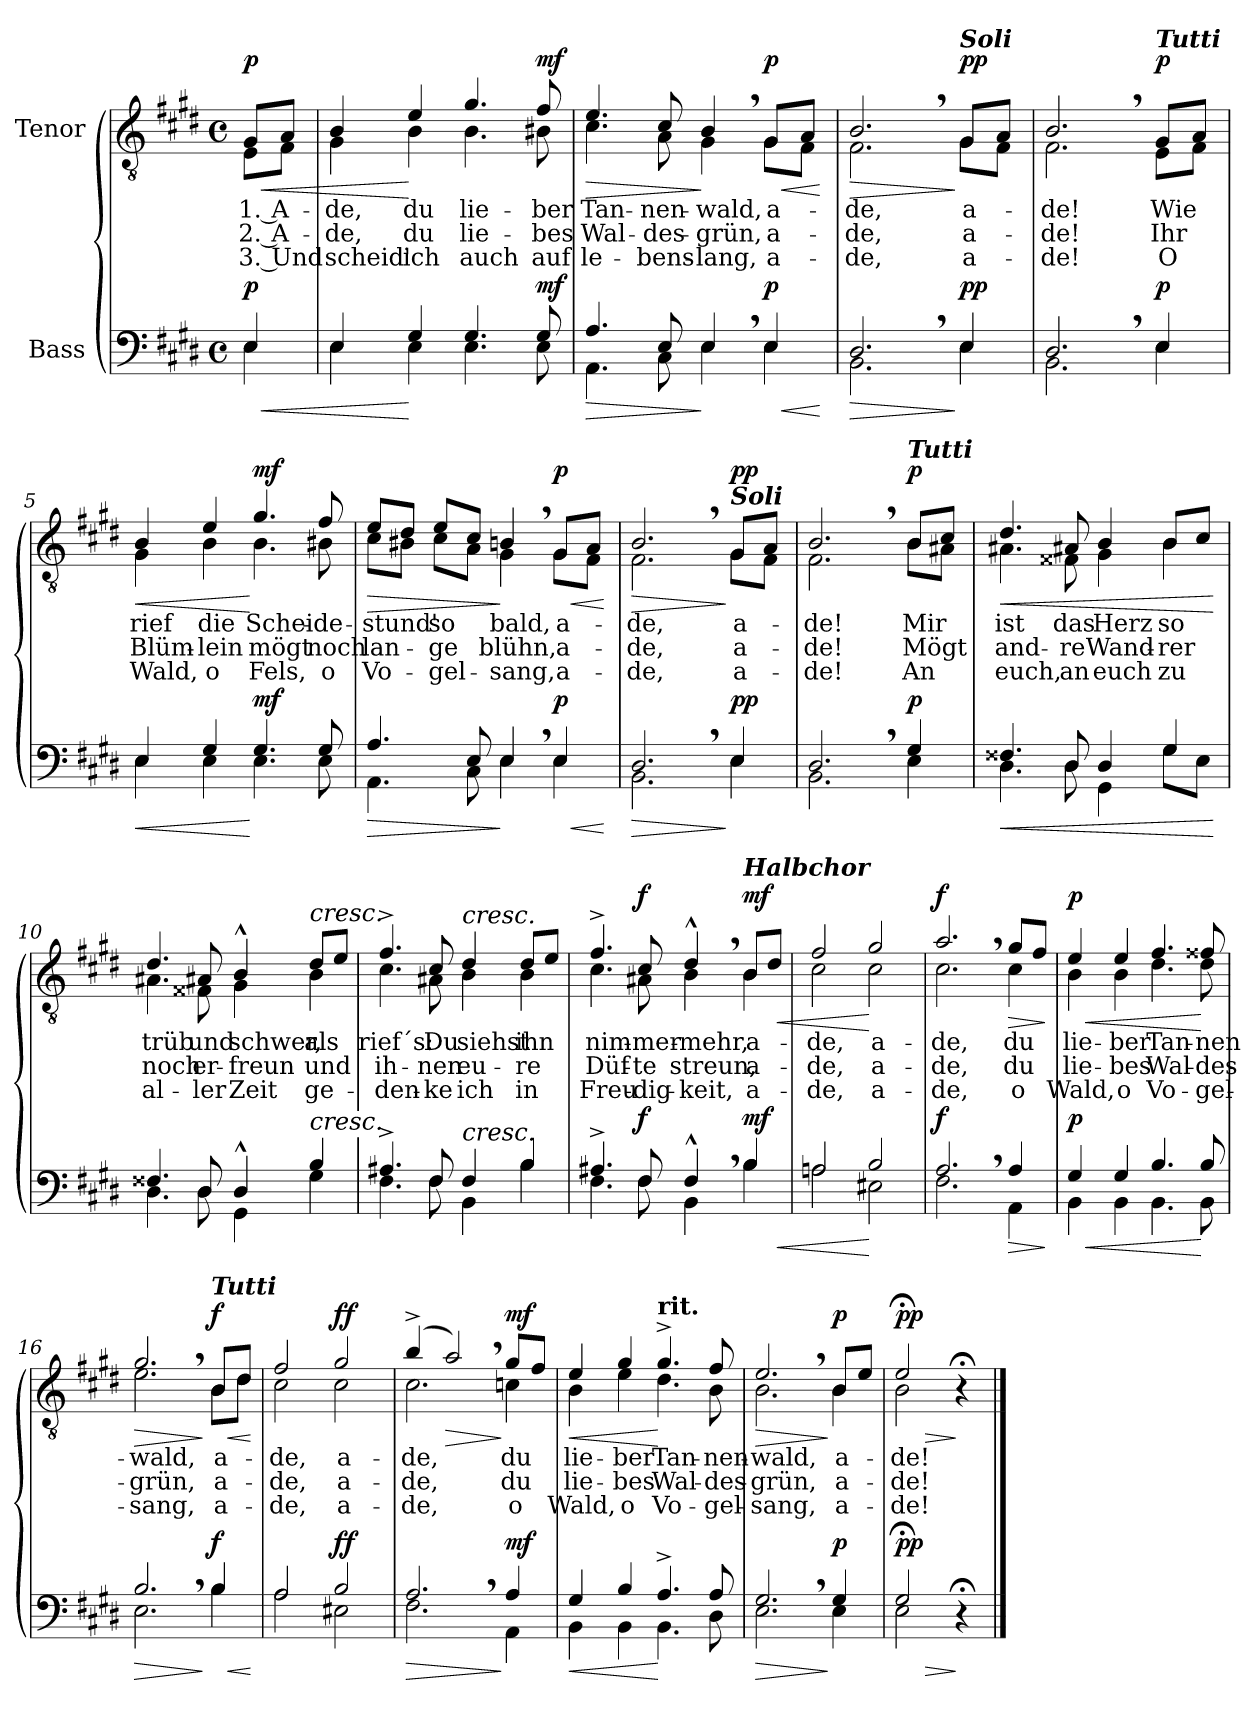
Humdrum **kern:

**kern	**dynam	**kern	**text	**text	**text	**dynam
*part2	*part2	*part1	*part1	*part1	*part1	*part1
*staff2	*staff2	*staff1	*staff1	*staff1	*staff1	*staff1
*I"Bass	*	*I"Tenor	*	*	*	*
*clefF4	*	*clefGv2	*	*	*	*
*k[f#c#g#d#]	*	*k[f#c#g#d#]	*	*	*	*
*M4/4	*	*M4/4	*	*	*	*
*met(c)	*	*met(c)	*	*	*	*
=	=	=	=	=	=	=
!	!	!LO:TX:a:B:t=Ruhig und gemütlich	!	!	!	!
!	!LO:HP:b	!	!LO:LY:b	!LO:LY:b	!LO:LY:b	!LO:HP:b
*^	*	*^	*	*	*	*
!	!	!LO:DY:n=1:a	!	!	!	!	!	!LO:DY:n=1:a
4E/	4E\	< p	8G#/L	8E\L	1. A-	2. A-	3. Und	< p
.	.	.	8A/J	8F#\J	.	.	.	.
=1	=1	=1	=1	=1	=1	=1	=1	=1
!	!	!	!	!	!LO:LY:b	!LO:LY:b	!LO:LY:b	!
4E/	4E\	.	4B/	4G#\	-de,	-de,	scheid'	.
!	!	!	!	!	!LO:LY:b	!LO:LY:b	!LO:LY:b	!
4G#/	4E\	[	4e/	4B\	du	du	ich	[
!	!	!	!	!	!LO:LY:b	!LO:LY:b	!LO:LY:b	!
4.G#/	4.E\	.	4.g#/	4.B\	lie-	lie-	auch	.
!	!	!LO:DY:a	!	!	!LO:LY:b	!LO:LY:b	!LO:LY:b	!LO:DY:a
8G#/	8E\	mf	8f#/	8B#X\	-ber	-bes	auf	mf
=2	=2	=2	=2	=2	=2	=2	=2	=2
!	!	!LO:HP:b	!	!	!LO:LY:b	!LO:LY:b	!LO:LY:b	!LO:HP:b
4.A/	4.AA\	>	4.e/	4.c#\	Tan-	Wal-	le-	>
!	!	!	!	!	!LO:LY:b	!LO:LY:b	!LO:LY:b	!
8E/	8C#\	.	8c#/	8A\	-nen-	-des-	-bens-	.
!	!	!	!	!	!LO:LY:b	!LO:LY:b	!LO:LY:b	!
4E,/	4E\	]	4B,/	4G#\	-wald,	-grün,	-lang,	]
!	!	!LO:HP:b	!	!	!LO:LY:b	!LO:LY:b	!LO:LY:b	!LO:HP:b
!	!	!LO:DY:n=1:a	!	!	!	!	!	!LO:DY:n=1:a
4E/	4E\	< p	8G#/L	8G#\L	a-	a-	a-	< p
.	.	.	8A/J	8F#\J	.	.	.	.
*v	*v	*	*	*	*	*	*	*
*	*	*v	*v	*	*	*	*
.	[	.	.	.	.	[
=3	=3	=3	=3	=3	=3	=3
!	!LO:HP:b	!	!LO:LY:b	!LO:LY:b	!LO:LY:b	!LO:HP:b
*^	*	*^	*	*	*	*
2.D#,/	2.BB\	>	2.B,/	2.F#\	-de,	-de,	-de,	>
!	!	!	!LO:TX:a:Bi:t=Soli	!	!	!	!	!
!	!	!LO:DY:n=1:a	!	!	!LO:LY:b	!LO:LY:b	!LO:LY:b	!LO:DY:n=1:a
4E/	4E\	] pp	8G#/L	8G#\L	a-	a-	a-	] pp
.	.	.	8A/J	8F#\J	.	.	.	.
!!LO:LB:g=z	!!
=4	=4	=4	=4	=4	=4	=4	=4	=4
!	!	!	!	!	!LO:LY:b	!LO:LY:b	!LO:LY:b	!
2.D#,/	2.BB\	.	2.B,/	2.F#\	-de!	-de!	-de!	.
!	!	!	!LO:TX:a:Bi:t=Tutti	!	!	!	!	!
!	!	!LO:DY:a	!	!	!LO:LY:b	!LO:LY:b	!LO:LY:b	!LO:DY:a
4E/	4E\	p	8G#/L	8E\L	Wie	Ihr	O	p
.	.	.	8A/J	8F#\J	.	.	.	.
=5	=5	=5	=5	=5	=5	=5	=5	=5
!	!	!LO:HP:b	!	!	!LO:LY:b	!LO:LY:b	!LO:LY:b	!LO:HP:b
4E/	4E\	<	4B/	4G#\	rief	Blüm-	Wald,	<
!	!	!	!	!	!LO:LY:b	!LO:LY:b	!LO:LY:b	!
4G#/	4E\	.	4e/	4B\	die	-lein	o	.
!	!	!LO:DY:n=1:a	!	!	!LO:LY:b	!LO:LY:b	!LO:LY:b	!LO:DY:n=1:a
4.G#/	4.E\	[ mf	4.g#/	4.B\	Schei-	mögt	Fels,	[ mf
!	!	!	!	!	!LO:LY:b	!LO:LY:b	!LO:LY:b	!
8G#/	8E\	.	8f#/	8B#X\	-de-	noch	o	.
=6	=6	=6	=6	=6	=6	=6	=6	=6
!	!	!LO:HP:b	!	!	!LO:LY:b	!LO:LY:b	!LO:LY:b	!LO:HP:b
4.A/	4.AA\	>	8e/L	8c#\L	-stund'	lan-	Vo-	>
.	.	.	8d#/J	8B#X\J	.	.	.	.
!	!	!	!	!	!LO:LY:b	!LO:LY:b	!LO:LY:b	!
.	.	.	8e/L	8c#\L	so	-ge	-gel-	.
8E/	8C#\	.	8c#/J	8A\J	.	.	.	.
!	!	!	!	!	!LO:LY:b	!LO:LY:b	!LO:LY:b	!
4E,/	4E\	]	4Bn,/	4G#\	bald,	blühn,	-sang,	]
!	!	!LO:HP:b	!	!	!LO:LY:b	!LO:LY:b	!LO:LY:b	!LO:HP:b
!	!	!LO:DY:n=1:a	!	!	!	!	!	!LO:DY:n=1:a
4E/	4E\	< p	8G#/L	8G#\L	a-	a-	a-	< p
.	.	.	8A/J	8F#\J	.	.	.	.
*v	*v	*	*	*	*	*	*	*
*	*	*v	*v	*	*	*	*
.	[	.	.	.	.	[
=7	=7	=7	=7	=7	=7	=7
!	!LO:HP:b	!	!LO:LY:b	!LO:LY:b	!LO:LY:b	!LO:HP:b
*^	*	*^	*	*	*	*
2.D#,/	2.BB\	>	2.B,/	2.F#\	-de,	-de,	-de,	>
!	!	!	!LO:TX:a:Bi:t=Soli	!	!	!	!	!
!	!	!LO:DY:n=1:a	!	!	!LO:LY:b	!LO:LY:b	!LO:LY:b	!LO:DY:n=1:a
4E/	4E\	] pp	8G#/L	8G#\L	a-	a-	a-	] pp
.	.	.	8A/J	8F#\J	.	.	.	.
!!LO:LB:g=z	!!
=8	=8	=8	=8	=8	=8	=8	=8	=8
!	!	!	!	!	!LO:LY:b	!LO:LY:b	!LO:LY:b	!
2.D#,/	2.BB\	.	2.B,/	2.F#\	-de!	-de!	-de!	.
!	!	!	!LO:TX:a:Bi:t=Tutti	!	!	!	!	!
!	!	!LO:DY:a	!	!	!LO:LY:b	!LO:LY:b	!LO:LY:b	!LO:DY:a
4G#/	4E\	p	8B/L	8B\L	Mir	Mögt	An	p
.	.	.	8c#/J	8A#X\J	.	.	.	.
=9	=9	=9	=9	=9	=9	=9	=9	=9
!	!	!LO:HP:b	!	!	!LO:LY:b	!LO:LY:b	!LO:LY:b	!LO:HP:b
4.F##X/	4.D#\	<	4.d#/	4.A#X\	ist	and-	euch,	<
!	!	!	!	!	!LO:LY:b	!LO:LY:b	!LO:LY:b	!
8D#/	8D#\	.	8A#X/	8F##X\	das	-re	an	.
!	!	!	!	!	!LO:LY:b	!LO:LY:b	!LO:LY:b	!
4D#/	4GG#\	.	4B/	4G#\	Herz	Wand-	euch	.
!	!	!	!	!	!LO:LY:b	!LO:LY:b	!LO:LY:b	!
4G#/	8G#\L	.	8B/L	4B\	so	-rer	zu	.
.	8E\J	.	8c#/J	.	.	.	.	.
*v	*v	*	*	*	*	*	*	*
*	*	*v	*v	*	*	*	*
.	[	.	.	.	.	[
=10	=10	=10	=10	=10	=10	=10
*^	*	*	*	*	*	*
!	!	!	!	!LO:LY:b	!LO:LY:b	!LO:LY:b	!
*	*	*	*^	*	*	*	*
4.F##X/	4.D#\	.	4.d#/	4.A#X\	trüb	noch	al-	.
!	!	!	!	!	!LO:LY:b	!LO:LY:b	!LO:LY:b	!
8D#/	8D#\	.	8A#X/	8F##X\	und	er-	-ler	.
!	!	!	!	!	!LO:LY:b	!LO:LY:b	!LO:LY:b	!
4D#^^/	4GG#\	.	4B^^/	4G#\	schwer,	-freun	Zeit	.
!	!	!	!LO:TX:a:i:t=cresc.	!	!	!	!	!
!LO:TX:a:i:t=cresc.	!	!	!	!	!	!	!	!
!	!	!	!	!	!LO:LY:b	!LO:LY:b	!LO:LY:b	!
4B/	4G#\	.	8d#/L	4B\	als	und	ge-	.
.	.	.	8e/J	.	.	.	.	.
!!LO:PB:g=z	!!
=11	=11	=11	=11	=11	=11	=11	=11	=11
!	!	!	!	!	!LO:LY:b	!LO:LY:b	!LO:LY:b	!
4.A#X^/	4.F#\	.	4.f#^/	4.c#\	rief´s:	ih-	-den-	.
!	!	!	!	!	!LO:LY:b	!LO:LY:b	!LO:LY:b	!
8F#/	8F#\	.	8c#/	8A#X\	Du	-nen	-ke	.
!	!	!	!LO:TX:a:i:t=cresc.	!	!	!	!	!
!LO:TX:a:i:t=cresc.	!	!	!	!	!	!	!	!
!	!	!	!	!	!LO:LY:b	!LO:LY:b	!LO:LY:b	!
4F#/	4BB\	.	4d#/	4B\	siehst	eu-	ich	.
!	!	!	!	!	!LO:LY:b	!LO:LY:b	!LO:LY:b	!
4B/	4B\	.	8d#/L	4B\	ihn	-re	in	.
.	.	.	8e/J	.	.	.	.	.
=12	=12	=12	=12	=12	=12	=12	=12	=12
!	!	!	!	!	!LO:LY:b	!LO:LY:b	!LO:LY:b	!
4.A#X^/	4.F#\	.	4.f#^/	4.c#\	nim-	Düf-	Freu-	.
!	!	!LO:DY:a	!	!	!LO:LY:b	!LO:LY:b	!LO:LY:b	!LO:DY:a
8F#/	8F#\	f	8c#/	8A#X\	-mer-	-te	-dig-	f
!	!	!	!	!	!LO:LY:b	!LO:LY:b	!LO:LY:b	!
4F#^^,/	4BB\	.	4d#^^,/	4B\	-mehr,	streun,	-keit,	.
!	!	!	!LO:TX:a:Bi:t=Halbchor	!	!	!	!	!
!	!	!LO:HP:b	!	!	!LO:LY:b	!LO:LY:b	!LO:LY:b	!LO:HP:b
!	!	!LO:DY:n=1:a	!	!	!	!	!	!LO:DY:n=1:a
4B/	4B\	< mf	8B/L	4B\	a-	a-	a-	< mf
.	.	.	8d#/J	.	.	.	.	.
=13	=13	=13	=13	=13	=13	=13	=13	=13
!	!	!	!	!	!LO:LY:b	!LO:LY:b	!LO:LY:b	!
2An/	2A\	.	2f#/	2c#\	-de,	-de,	-de,	.
!	!	!	!	!	!LO:LY:b	!LO:LY:b	!LO:LY:b	!
2B/	2E#X\	[	2g#/	2c#\	a-	a-	a-	[
!!LO:LB:g=z	!!
=14	=14	=14	=14	=14	=14	=14	=14	=14
!	!	!LO:DY:a	!	!	!LO:LY:b	!LO:LY:b	!LO:LY:b	!LO:DY:a
2.A,/	2.F#\	f	2.a,/	2.c#\	-de,	-de,	-de,	f
!	!	!LO:HP:b	!	!	!LO:LY:b	!LO:LY:b	!LO:LY:b	!LO:HP:b
4A/	4AA\	>	8g#/L	4c#\	du	du	o	>
.	.	.	8f#/J	.	.	.	.	.
*v	*v	*	*	*	*	*	*	*
*	*	*v	*v	*	*	*	*
.	]	.	.	.	.	]
=15	=15	=15	=15	=15	=15	=15
!	!LO:HP:b	!	!LO:LY:b	!LO:LY:b	!LO:LY:b	!LO:HP:b
*^	*	*^	*	*	*	*
!	!	!LO:DY:n=1:a	!	!	!	!	!	!LO:DY:n=1:a
4G#/	4BB\	< p	4e/	4B\	lie-	lie-	Wald,	< p
!	!	!	!	!	!LO:LY:b	!LO:LY:b	!LO:LY:b	!
4G#/	4BB\	.	4e/	4B\	-ber	-bes	o	.
!	!	!	!	!	!LO:LY:b	!LO:LY:b	!LO:LY:b	!
4.B/	4.BB\	.	4.f#/	4.d#\	Tan-	Wal-	Vo-	.
!	!	!	!	!	!LO:LY:b	!LO:LY:b	!LO:LY:b	!
8B/	8BB\	[	8f##X/	8d#\	-nen-	-des-	-gel-	[
=16	=16	=16	=16	=16	=16	=16	=16	=16
!	!	!LO:HP:b	!	!	!LO:LY:b	!LO:LY:b	!LO:LY:b	!LO:HP:b
2.B,/	2.E\	>	2.g#,/	2.e\	-wald,	-grün,	-sang,	>
!	!	!	!LO:TX:a:Bi:t=Tutti	!	!	!	!	!
!	!	!LO:HP:n=1:b	!	!	!LO:LY:b	!LO:LY:b	!LO:LY:b	!LO:HP:n=1:b
!	!	!LO:DY:n=1:a	!	!	!	!	!	!LO:DY:n=1:a
4B/	4B\	] < f	8B/L	8B\L	-a-	-a-	a-	] < f
.	.	.	8d#/J	8d#\J	.	.	.	.
*v	*v	*	*	*	*	*	*	*
*	*	*v	*v	*	*	*	*
.	[	.	.	.	.	[
=17	=17	=17	=17	=17	=17	=17
*^	*	*	*	*	*	*
!	!	!	!	!LO:LY:b	!LO:LY:b	!LO:LY:b	!
*	*	*	*^	*	*	*	*
2A/	2A\	.	2f#/	2c#\	de,	-de,	-de,	.
!	!	!LO:DY:a	!	!	!LO:LY:b	!LO:LY:b	!LO:LY:b	!LO:DY:a
2B/	2E#X\	ff	2g#/	2c#\	a-	a-	a-	ff
!!LO:LB:g=z	!!
=18	=18	=18	=18	=18	=18	=18	=18	=18
!	!	!LO:HP:b	!	!	!LO:LY:b	!LO:LY:b	!LO:LY:b	!
2.A,/	2.F#\	>	(4b^/	2.c#\	-de,	-de,	-de,	.
!	!	!	!	!	!	!	!	!LO:HP:b
.	.	.	2a,/)	.	.	.	.	>
!	!	!LO:DY:n=1:a	!	!	!LO:LY:b	!LO:LY:b	!LO:LY:b	!LO:DY:n=1:a
4A/	4AA\	] mf	8g#/L	4cn\	du	du	o	] mf
.	.	.	8f#/J	.	.	.	.	.
=19	=19	=19	=19	=19	=19	=19	=19	=19
!	!	!LO:HP:b	!	!	!LO:LY:b	!LO:LY:b	!LO:LY:b	!LO:HP:b
4G#/	4BB\	<	4e/	4B\	-lie-	lie-	Wald,	<
!	!	!	!	!	!LO:LY:b	!LO:LY:b	!LO:LY:b	!
4B/	4BB\	.	4g#/	4e\	-ber	-bes	o	.
!	!	!	!LO:TX:a:B:t=rit.	!	!	!	!	!
!	!	!	!	!	!LO:LY:b	!LO:LY:b	!LO:LY:b	!
4.A^/	4.BB\	[	4.g#^/	4.d#\	Tan-	Wal-	Vo-	[
!	!	!	!	!	!LO:LY:b	!LO:LY:b	!LO:LY:b	!
8A/	8D#\	.	8f#/	8B\	-nen-	-des-	-gel-	.
=20	=20	=20	=20	=20	=20	=20	=20	=20
!	!	!LO:HP:b	!	!	!LO:LY:b	!LO:LY:b	!LO:LY:b	!LO:HP:b
2.G#,/	2.E\	>	2.e,/	2.B\	-wald,	-grün,	-sang,	>
!	!	!LO:DY:n=1:a	!	!	!LO:LY:b	!LO:LY:b	!LO:LY:b	!LO:DY:n=1:a
4G#/	4E\	] p	8B/L	4B\	a-	a-	a-	] p
.	.	.	8e/J	.	.	.	.	.
=21	=21	=21	=21	=21	=21	=21	=21	=21
!	!	!LO:HP:b	!	!	!LO:LY:b	!LO:LY:b	!LO:LY:b	!LO:HP:b
!	!	!LO:DY:n=1:a	!	!	!	!	!	!LO:DY:n=1:a
2G#;</	2E\	> pp	2e;</	2B\	-de!	-de!	-de!	> pp
4r;<	4ryy	]	4r;<	4ryy	.	.	.	]
*v	*v	*	*	*	*	*	*	*
*	*	*v	*v	*	*	*	*
==	==	==	==	==	==	==
*-	*-	*-	*-	*-	*-	*-
